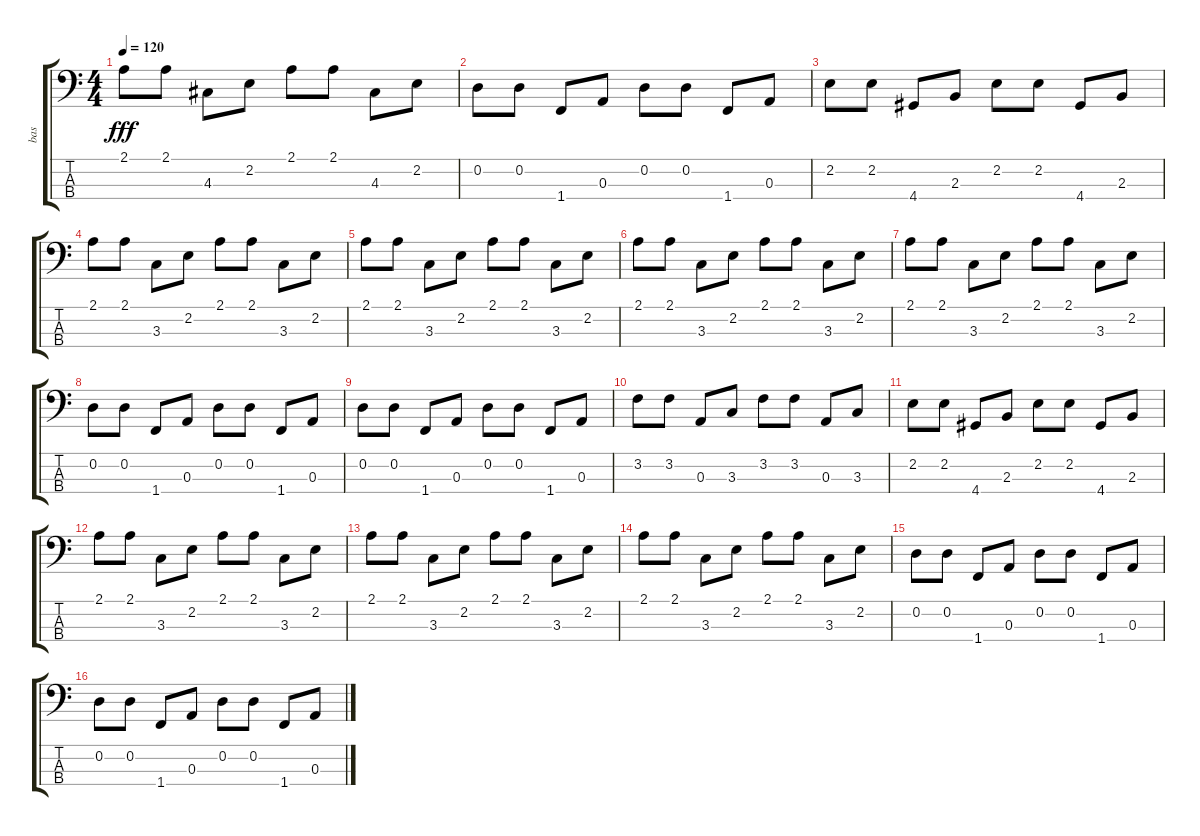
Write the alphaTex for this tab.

\track ("bas" "bas") {instrument acousticbass}
\staff {score tabs}
\tuning (G2 D2 A1 E1) {hide}
\ts (4 4)
\tempo 120
\clef f4
\ks c
2.1.8{dy fff} 2.1.8 4.3.8 2.2.8 2.1.8 2.1.8 4.3.8 2.2.8 |
0.2.8 0.2.8 1.4.8 0.3.8 0.2.8 0.2.8 1.4.8 0.3.8 |
2.2.8 2.2.8 4.4.8 2.3.8 2.2.8 2.2.8 4.4.8 2.3.8 |
2.1.8 2.1.8 3.3.8 2.2.8 2.1.8 2.1.8 3.3.8 2.2.8 |
2.1.8 2.1.8 3.3.8 2.2.8 2.1.8 2.1.8 3.3.8 2.2.8 |
2.1.8 2.1.8 3.3.8 2.2.8 2.1.8 2.1.8 3.3.8 2.2.8 |
2.1.8 2.1.8 3.3.8 2.2.8 2.1.8 2.1.8 3.3.8 2.2.8 |
0.2.8 0.2.8 1.4.8 0.3.8 0.2.8 0.2.8 1.4.8 0.3.8 |
0.2.8 0.2.8 1.4.8 0.3.8 0.2.8 0.2.8 1.4.8 0.3.8 |
3.2.8 3.2.8 0.3.8 3.3.8 3.2.8 3.2.8 0.3.8 3.3.8 |
2.2.8 2.2.8 4.4.8 2.3.8 2.2.8 2.2.8 4.4.8 2.3.8 |
2.1.8 2.1.8 3.3.8 2.2.8 2.1.8 2.1.8 3.3.8 2.2.8 |
2.1.8 2.1.8 3.3.8 2.2.8 2.1.8 2.1.8 3.3.8 2.2.8 |
2.1.8 2.1.8 3.3.8 2.2.8 2.1.8 2.1.8 3.3.8 2.2.8 |
0.2.8 0.2.8 1.4.8 0.3.8 0.2.8 0.2.8 1.4.8 0.3.8 |
0.2.8 0.2.8 1.4.8 0.3.8 0.2.8 0.2.8 1.4.8 0.3.8
